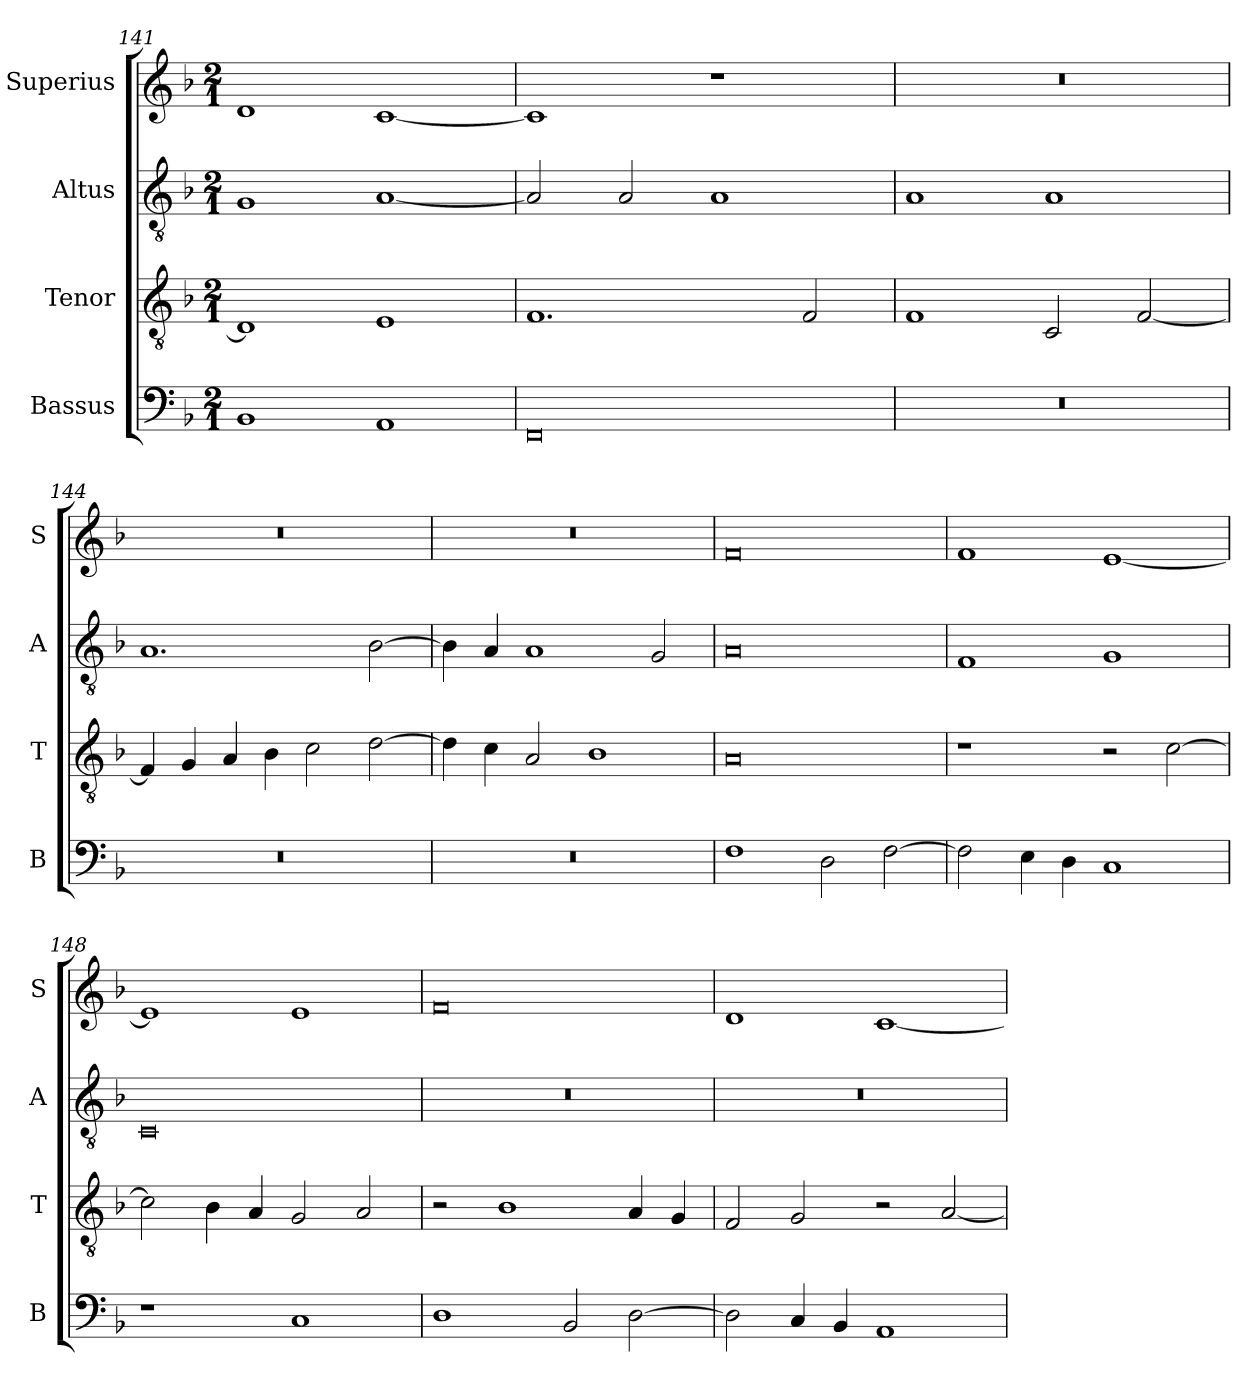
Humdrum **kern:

**kern	**kern	**kern	**kern
*part4	*part3	*part2	*part1
*staff4	*staff3	*staff2	*staff1
*I"Bassus	*I"Tenor	*I"Altus	*I"Superius
*I'B	*I'T	*I'A	*I'S
*clefF4	*clefGv2	*clefGv2	*clefG2
*k[b-]	*k[b-]	*k[b-]	*k[b-]
*M2/1	*M2/1	*M2/1	*M2/1
=141	=141	=141	=141
1BB-	1D]	1G	1d
1AA	1E	[1A	[1c
=142	=142	=142	=142
0FF	1.F	2A/]	1c]
.	.	2A/	.
.	.	1A	1r
.	2F/	.	.
=143	=143	=143	=143
0r	1F	1A	0r
.	2C/	1A	.
.	[2F/	.	.
=144	=144	=144	=144
0r	4F/]	1.A	0r
.	4G/	.	.
.	4A/	.	.
.	4B-\	.	.
.	2c\	.	.
.	[2d\	[2B-\	.
=145	=145	=145	=145
0r	4d\]	4B-\]	0r
.	4c\	4A/	.
.	2A/	1A	.
.	1B-	.	.
.	.	2G/	.
=146	=146	=146	=146
1F	0A	0A	0f
2D\	.	.	.
[2F\	.	.	.
=147	=147	=147	=147
2F\]	1r	1F	1f
4E\	.	.	.
4D\	.	.	.
1C	2r	1G	[1e
.	[2c\	.	.
=148	=148	=148	=148
1r	2c\]	0C	1e]
.	4B-\	.	.
.	4A/	.	.
1C	2G/	.	1e
.	2A/	.	.
=149	=149	=149	=149
1D	2r	0r	0f
.	1B-	.	.
2BB-/	.	.	.
[2D\	4A/	.	.
.	4G/	.	.
=150	=150	=150	=150
2D\]	2F/	0r	1d
4C/	2G/	.	.
4BB-/	.	.	.
1AA	2r	.	[1c
.	[2A/	.	.
=	=	=	=
*-	*-	*-	*-
